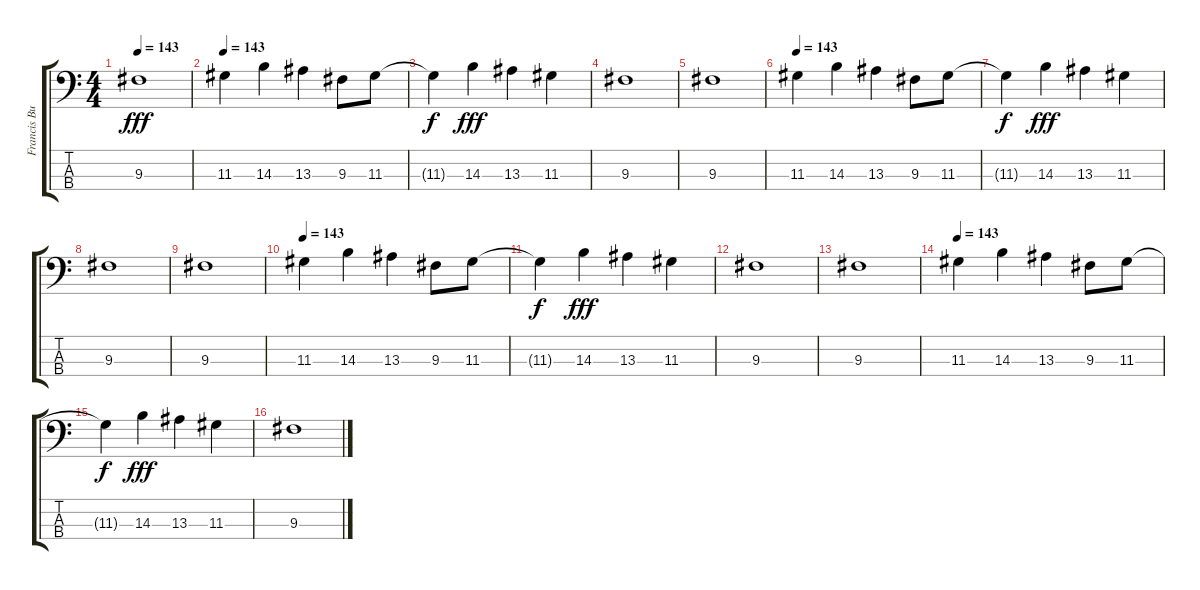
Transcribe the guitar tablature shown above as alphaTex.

\track ("Francis Buchholz" "Francis Bu") {instrument electricbasspick}
\staff {score tabs}
\tuning (G2 D2 A1 E1) {hide}
\ts (4 4)
\tempo 143
\clef f4
\ks c
9.3.1{dy fff} |
\tempo 143
11.3.4 14.3.4 13.3.4 9.3.8 11.3.8 |
11.3{t}.4{dy f} 14.3.4{dy fff} 13.3.4 11.3.4 |
9.3.1 |
9.3.1 |
\tempo 143
11.3.4 14.3.4 13.3.4 9.3.8 11.3.8 |
11.3{t}.4{dy f} 14.3.4{dy fff} 13.3.4 11.3.4 |
9.3.1 |
9.3.1 |
\tempo 143
11.3.4 14.3.4 13.3.4 9.3.8 11.3.8 |
11.3{t}.4{dy f} 14.3.4{dy fff} 13.3.4 11.3.4 |
9.3.1 |
9.3.1 |
\tempo 143
11.3.4 14.3.4 13.3.4 9.3.8 11.3.8 |
11.3{t}.4{dy f} 14.3.4{dy fff} 13.3.4 11.3.4 |
9.3.1
